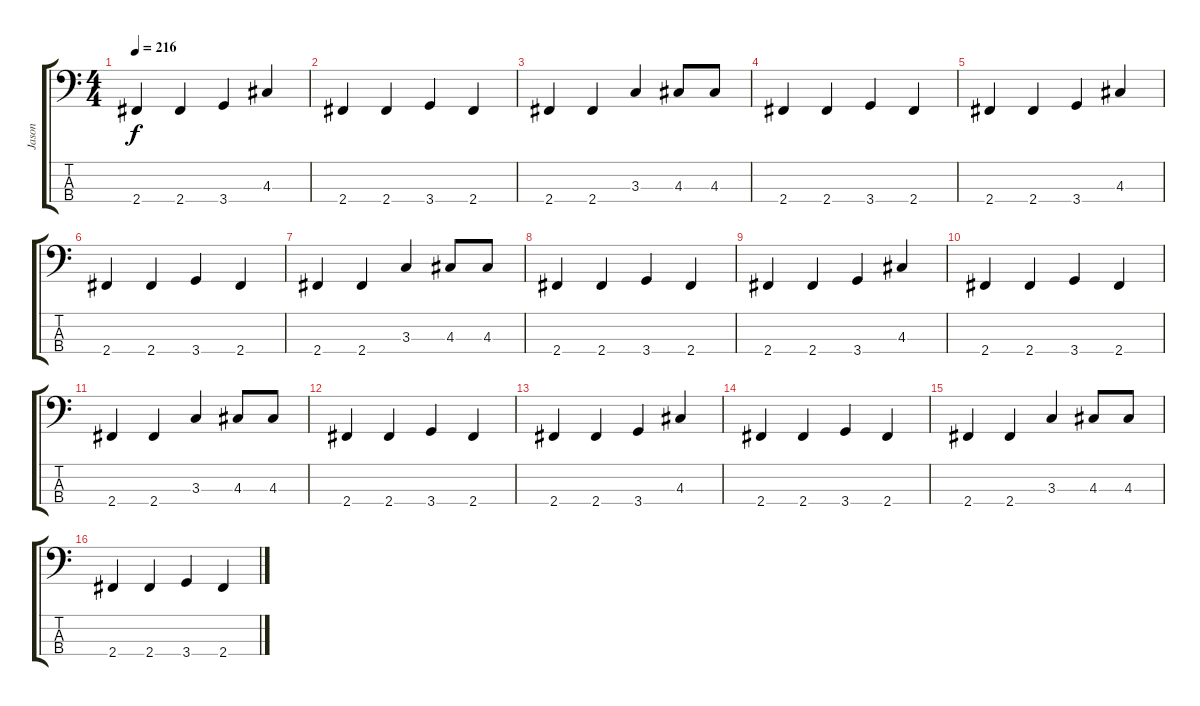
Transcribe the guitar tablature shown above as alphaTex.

\track ("Jason" "Jason") {instrument electricbasspick}
\staff {score tabs}
\tuning (G2 D2 A1 E1) {hide}
\ts (4 4)
\tempo 216
\clef f4
\ks c
2.4.4{dy f} 2.4.4 3.4.4 4.3.4 |
2.4.4 2.4.4 3.4.4 2.4.4 |
2.4.4 2.4.4 3.3.4 4.3.8 4.3.8 |
2.4.4 2.4.4 3.4.4 2.4.4 |
2.4.4 2.4.4 3.4.4 4.3.4 |
2.4.4 2.4.4 3.4.4 2.4.4 |
2.4.4 2.4.4 3.3.4 4.3.8 4.3.8 |
2.4.4 2.4.4 3.4.4 2.4.4 |
2.4.4 2.4.4 3.4.4 4.3.4 |
2.4.4 2.4.4 3.4.4 2.4.4 |
2.4.4 2.4.4 3.3.4 4.3.8 4.3.8 |
2.4.4 2.4.4 3.4.4 2.4.4 |
2.4.4 2.4.4 3.4.4 4.3.4 |
2.4.4 2.4.4 3.4.4 2.4.4 |
2.4.4 2.4.4 3.3.4 4.3.8 4.3.8 |
2.4.4 2.4.4 3.4.4 2.4.4
